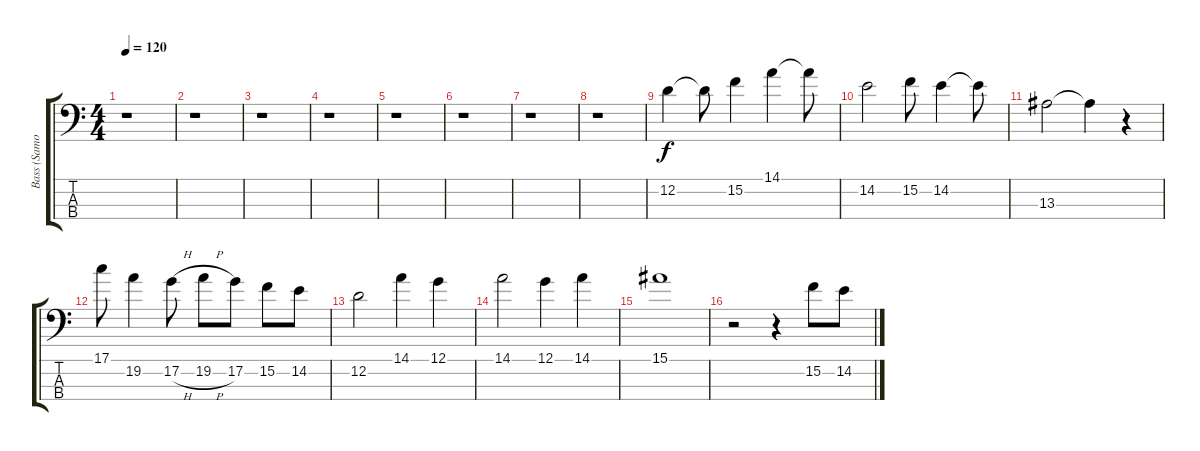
\track ("Bass (Samoilov)" "Bass (Samo") {instrument electricbassfinger}
\staff {score tabs}
\tuning (G2 D2 A1 E1) {hide}
\ts (4 4)
\tempo 120
\clef f4
\ks c
r.1{dy f instrument electricbassfinger} |
r.1 |
r.1 |
r.1 |
r.1 |
r.1 |
r.1 |
r.1 |
12.2.4 12.2{t}.8 15.2.4 14.1.4 14.1{t}.8 |
14.2.2 15.2.8 14.2.4 14.2{t}.8 |
13.3.2 13.3{t}.4 r.4 |
17.1.8 19.2.4 17.2{h}.8 19.2{h}.8 17.2.8 15.2.8 14.2.8 |
12.2.2 14.1.4 12.1.4 |
14.1.2 12.1.4 14.1.4 |
15.1.1 |
r.2 r.4 15.2.8 14.2.8
